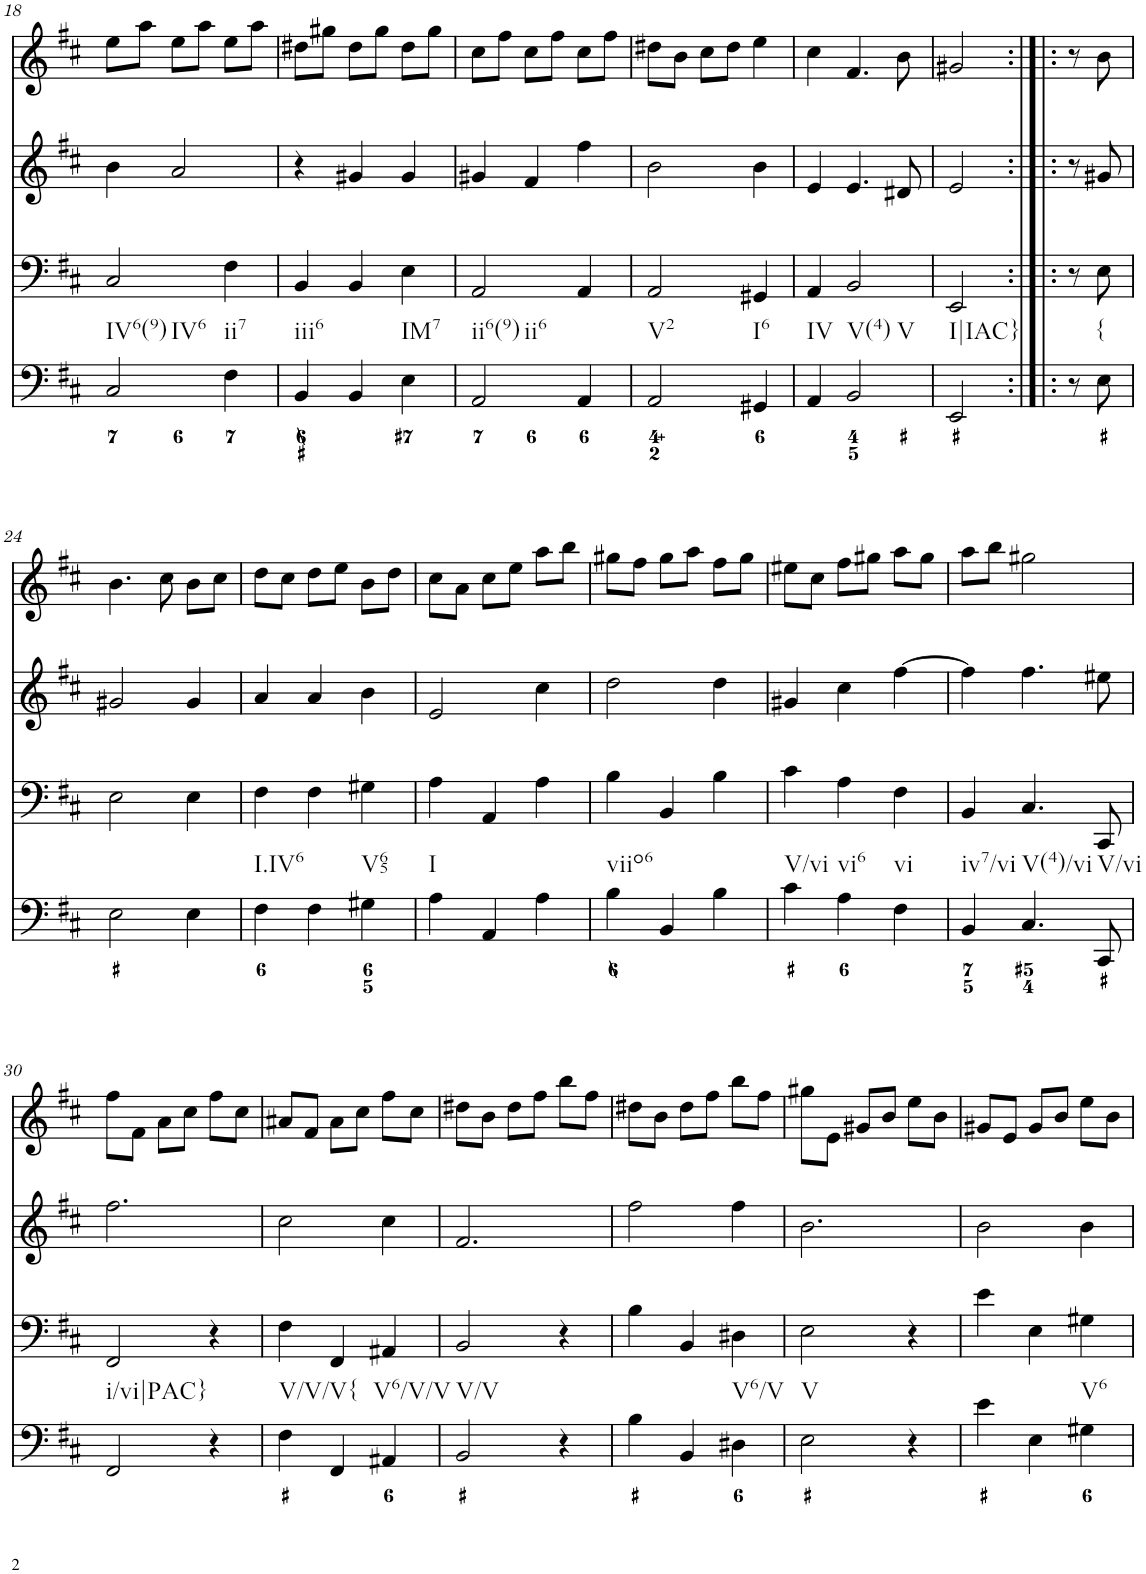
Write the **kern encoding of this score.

**kern	**kern	**kern	**kern
*part4	*part3	*part2	*part1
*staff4	*staff3	*staff2	*staff1
*I"Piano	*I"Piano	*I"Piano	*I"Piano
*I'Pno	*I'Pno	*I'Pno	*I'Pno
!!LO:PB:g=z
*clefF4	*clefF4	*clefG2	*clefG2
*k[f#c#]	*k[f#c#]	*k[f#c#]	*k[f#c#]
*D:	*D:	*D:	*D:
*M3/4	*M3/4	*M3/4	*M3/4
=18	=18	=18	=18
!LO:TX:b:t=IV6(9)	!	!	!
!LO:TX:b:t=IV6	!	!	!
2C#/	2C#/	4b\	8ee\L
.	.	.	8aa\J
.	.	2a/	8ee\L
.	.	.	8aa\J
!LO:TX:b:t=ii7	!	!	!
4F#\	4F#\	.	8ee\L
.	.	.	8aa\J
=19	=19	=19	=19
!LO:TX:b:t=iii6	!	!	!
4BB/	4BB/	4r	8dd#X\L
.	.	.	8gg#X\J
4BB/	4BB/	4g#X/	8dd#\L
.	.	.	8gg#\J
!LO:TX:b:t=IM7	!	!	!
4E\	4E\	4g#/	8dd#\L
.	.	.	8gg#\J
=20	=20	=20	=20
!LO:TX:b:t=ii6(9)	!	!	!
!LO:TX:b:t=ii6	!	!	!
2AA/	2AA/	4g#X/	8cc#\L
.	.	.	8ff#\J
.	.	4f#/	8cc#\L
.	.	.	8ff#\J
4AA/	4AA/	4ff#\	8cc#\L
.	.	.	8ff#\J
=21	=21	=21	=21
!LO:TX:b:t=V2	!	!	!
2AA/	2AA/	2b\	8dd#X\L
.	.	.	8b\J
.	.	.	8cc#\L
.	.	.	8dd#\J
!LO:TX:b:t=I6	!	!	!
4GG#X/	4GG#X/	4b\	4ee\
=22	=22	=22	=22
!LO:TX:b:t=IV	!	!	!
4AA/	4AA/	4e/	4cc#\
!LO:TX:b:t=V(4)	!	!	!
!LO:TX:b:t=V	!	!	!
2BB/	2BB/	4.e/	4.f#/
.	.	8d#X/	8b\
=23	=23	=23	=23
!LO:TX:b:t=I|IAC}	!	!	!
2EE/	2EE/	2e/	2g#X/
8r	8r	8r	8r
!LO:TX:b:t={	!	!	!
8E\	8E\	8g#X/	8b\
!!LO:LB:g=z
=24	=24	=24	=24
2E\	2E\	2g#X/	4.b\
.	.	.	8cc#\
4E\	4E\	4g#/	8b\L
.	.	.	8cc#\J
=25	=25	=25	=25
!LO:TX:b:t=I.IV6	!	!	!
4F#\	4F#\	4a/	8dd\L
.	.	.	8cc#\J
4F#\	4F#\	4a/	8dd\L
.	.	.	8ee\J
!LO:TX:b:t=V65	!	!	!
4G#X\	4G#X\	4b\	8b\L
.	.	.	8dd\J
=26	=26	=26	=26
!LO:TX:b:t=I	!	!	!
4A\	4A\	2e/	8cc#\L
.	.	.	8a\J
4AA/	4AA/	.	8cc#\L
.	.	.	8ee\J
4A\	4A\	4cc#\	8aa\L
.	.	.	8bb\J
=27	=27	=27	=27
!LO:TX:b:t=viio6	!	!	!
4B\	4B\	2dd\	8gg#X\L
.	.	.	8ff#\J
4BB/	4BB/	.	8gg#\L
.	.	.	8aa\J
4B\	4B\	4dd\	8ff#\L
.	.	.	8gg#\J
=28	=28	=28	=28
!LO:TX:b:t=V/vi	!	!	!
4c#\	4c#\	4g#X/	8ee#X\L
.	.	.	8cc#\J
!LO:TX:b:t=vi6	!	!	!
4A\	4A\	4cc#\	8ff#\L
.	.	.	8gg#X\J
!LO:TX:b:t=vi	!	!	!
4F#\	4F#\	[4ff#\	8aa\L
.	.	.	8gg#\J
=29	=29	=29	=29
!LO:TX:b:t=iv7/vi	!	!	!
4BB/	4BB/	4ff#\]	8aa\L
.	.	.	8bb\J
!LO:TX:b:t=V(4)/vi	!	!	!
4.C#/	4.C#/	4.ff#\	2gg#X\
!LO:TX:b:t=V/vi	!	!	!
8CC#/	8CC#/	8ee#X\	.
!!LO:LB:g=z
=30	=30	=30	=30
!LO:TX:b:t=i/vi|PAC}	!	!	!
2FF#/	2FF#/	2.ff#\	8ff#\L
.	.	.	8f#\J
.	.	.	8a\L
.	.	.	8cc#\J
4r	4r	.	8ff#\L
.	.	.	8cc#\J
=31	=31	=31	=31
!LO:TX:b:t=V/V/V{	!	!	!
4F#\	4F#\	2cc#\	8a#X/L
.	.	.	8f#/J
4FF#/	4FF#/	.	8a#\L
.	.	.	8cc#\J
!LO:TX:b:t=V6/V/V	!	!	!
4AA#X/	4AA#X/	4cc#\	8ff#\L
.	.	.	8cc#\J
=32	=32	=32	=32
!LO:TX:b:t=V/V	!	!	!
2BB/	2BB/	2.f#/	8dd#X\L
.	.	.	8b\J
.	.	.	8dd#\L
.	.	.	8ff#\J
4r	4r	.	8bb\L
.	.	.	8ff#\J
=33	=33	=33	=33
4B\	4B\	2ff#\	8dd#X\L
.	.	.	8b\J
4BB/	4BB/	.	8dd#\L
.	.	.	8ff#\J
!LO:TX:b:t=V6/V	!	!	!
4D#X\	4D#X\	4ff#\	8bb\L
.	.	.	8ff#\J
=34	=34	=34	=34
!LO:TX:b:t=V	!	!	!
2E\	2E\	2.b\	8gg#X\L
.	.	.	8e\J
.	.	.	8g#X/L
.	.	.	8b/J
4r	4r	.	8ee\L
.	.	.	8b\J
=35	=35	=35	=35
4e\	4e\	2b\	8g#X/L
.	.	.	8e/J
4E\	4E\	.	8g#/L
.	.	.	8b/J
!LO:TX:b:t=V6	!	!	!
4G#X\	4G#X\	4b\	8ee\L
.	.	.	8b\J
=	=	=	=
*-	*-	*-	*-
